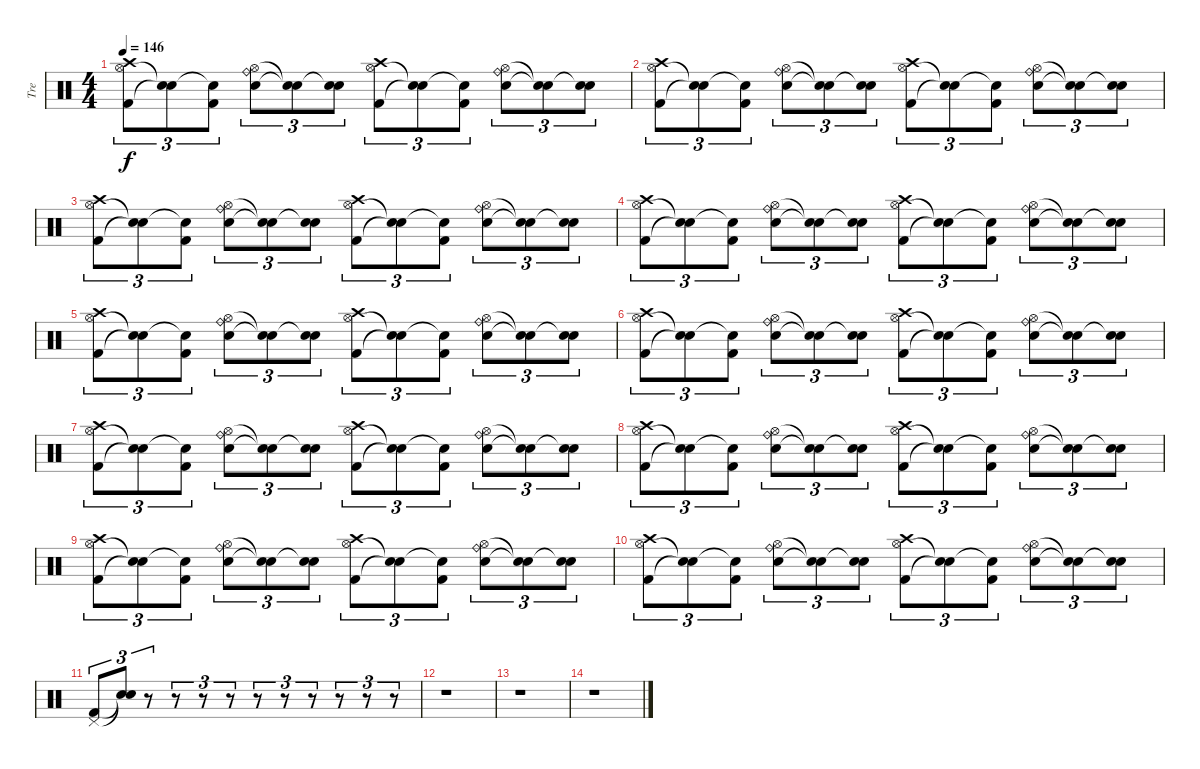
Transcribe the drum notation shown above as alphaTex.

\track ("Tre" "Tre") {instrument percussion}
\staff {score}
\articulation defaults
\ts (4 4)
\tempo 146
\clef neutral
\ks c
("Kick (hit) 2" "Hi-Hat (open)" "Crash high (hit)").8{tu (3 2) dy f} ("Snare (hit)"{t} "Snare (hit)"{t}).8{tu (3 2)} ("Kick (hit) 2" "Snare (hit)"{t}).8{tu (3 2)} ("Electric Snare (hit)" "Hi-Hat (open)" "Ride (bell)").8{tu (3 2)} ("Snare (hit)"{t} "Snare (hit)"{t}).8{tu (3 2)} ("Electric Snare (hit)" "Snare (hit)"{t}).8{tu (3 2)} ("Kick (hit) 2" "Hi-Hat (open)" "Crash high (hit)").8{tu (3 2)} ("Snare (hit)"{t} "Snare (hit)"{t}).8{tu (3 2)} ("Kick (hit) 2" "Snare (hit)"{t}).8{tu (3 2)} ("Electric Snare (hit)" "Hi-Hat (open)" "Ride (bell)").8{tu (3 2)} ("Snare (hit)"{t} "Snare (hit)"{t}).8{tu (3 2)} ("Electric Snare (hit)" "Snare (hit)"{t}).8{tu (3 2)} |
("Kick (hit) 2" "Hi-Hat (open)" "Crash high (hit)").8{tu (3 2)} ("Snare (hit)"{t} "Snare (hit)"{t}).8{tu (3 2)} ("Kick (hit) 2" "Snare (hit)"{t}).8{tu (3 2)} ("Electric Snare (hit)" "Hi-Hat (open)" "Ride (bell)").8{tu (3 2)} ("Snare (hit)"{t} "Snare (hit)"{t}).8{tu (3 2)} ("Electric Snare (hit)" "Snare (hit)"{t}).8{tu (3 2)} ("Kick (hit) 2" "Hi-Hat (open)" "Crash high (hit)").8{tu (3 2)} ("Snare (hit)"{t} "Snare (hit)"{t}).8{tu (3 2)} ("Kick (hit) 2" "Snare (hit)"{t}).8{tu (3 2)} ("Electric Snare (hit)" "Hi-Hat (open)" "Ride (bell)").8{tu (3 2)} ("Snare (hit)"{t} "Snare (hit)"{t}).8{tu (3 2)} ("Electric Snare (hit)" "Snare (hit)"{t}).8{tu (3 2)} |
("Kick (hit) 2" "Hi-Hat (open)" "Crash high (hit)").8{tu (3 2)} ("Snare (hit)"{t} "Snare (hit)"{t}).8{tu (3 2)} ("Kick (hit) 2" "Snare (hit)"{t}).8{tu (3 2)} ("Electric Snare (hit)" "Hi-Hat (open)" "Ride (bell)").8{tu (3 2)} ("Snare (hit)"{t} "Snare (hit)"{t}).8{tu (3 2)} ("Electric Snare (hit)" "Snare (hit)"{t}).8{tu (3 2)} ("Kick (hit) 2" "Hi-Hat (open)" "Crash high (hit)").8{tu (3 2)} ("Snare (hit)"{t} "Snare (hit)"{t}).8{tu (3 2)} ("Kick (hit) 2" "Snare (hit)"{t}).8{tu (3 2)} ("Electric Snare (hit)" "Hi-Hat (open)" "Ride (bell)").8{tu (3 2)} ("Snare (hit)"{t} "Snare (hit)"{t}).8{tu (3 2)} ("Electric Snare (hit)" "Snare (hit)"{t}).8{tu (3 2)} |
("Kick (hit) 2" "Hi-Hat (open)" "Crash high (hit)").8{tu (3 2)} ("Snare (hit)"{t} "Snare (hit)"{t}).8{tu (3 2)} ("Kick (hit) 2" "Snare (hit)"{t}).8{tu (3 2)} ("Electric Snare (hit)" "Hi-Hat (open)" "Ride (bell)").8{tu (3 2)} ("Snare (hit)"{t} "Snare (hit)"{t}).8{tu (3 2)} ("Electric Snare (hit)" "Snare (hit)"{t}).8{tu (3 2)} ("Kick (hit) 2" "Hi-Hat (open)" "Crash high (hit)").8{tu (3 2)} ("Snare (hit)"{t} "Snare (hit)"{t}).8{tu (3 2)} ("Kick (hit) 2" "Snare (hit)"{t}).8{tu (3 2)} ("Electric Snare (hit)" "Hi-Hat (open)" "Ride (bell)").8{tu (3 2)} ("Snare (hit)"{t} "Snare (hit)"{t}).8{tu (3 2)} ("Electric Snare (hit)" "Snare (hit)"{t}).8{tu (3 2)} |
("Kick (hit) 2" "Hi-Hat (open)" "Crash high (hit)").8{tu (3 2)} ("Snare (hit)"{t} "Snare (hit)"{t}).8{tu (3 2)} ("Kick (hit) 2" "Snare (hit)"{t}).8{tu (3 2)} ("Electric Snare (hit)" "Hi-Hat (open)" "Ride (bell)").8{tu (3 2)} ("Snare (hit)"{t} "Snare (hit)"{t}).8{tu (3 2)} ("Electric Snare (hit)" "Snare (hit)"{t}).8{tu (3 2)} ("Kick (hit) 2" "Hi-Hat (open)" "Crash high (hit)").8{tu (3 2)} ("Snare (hit)"{t} "Snare (hit)"{t}).8{tu (3 2)} ("Kick (hit) 2" "Snare (hit)"{t}).8{tu (3 2)} ("Electric Snare (hit)" "Hi-Hat (open)" "Ride (bell)").8{tu (3 2)} ("Snare (hit)"{t} "Snare (hit)"{t}).8{tu (3 2)} ("Electric Snare (hit)" "Snare (hit)"{t}).8{tu (3 2)} |
("Kick (hit) 2" "Hi-Hat (open)" "Crash high (hit)").8{tu (3 2)} ("Snare (hit)"{t} "Snare (hit)"{t}).8{tu (3 2)} ("Kick (hit) 2" "Snare (hit)"{t}).8{tu (3 2)} ("Electric Snare (hit)" "Hi-Hat (open)" "Ride (bell)").8{tu (3 2)} ("Snare (hit)"{t} "Snare (hit)"{t}).8{tu (3 2)} ("Electric Snare (hit)" "Snare (hit)"{t}).8{tu (3 2)} ("Kick (hit) 2" "Hi-Hat (open)" "Crash high (hit)").8{tu (3 2)} ("Snare (hit)"{t} "Snare (hit)"{t}).8{tu (3 2)} ("Kick (hit) 2" "Snare (hit)"{t}).8{tu (3 2)} ("Electric Snare (hit)" "Hi-Hat (open)" "Ride (bell)").8{tu (3 2)} ("Snare (hit)"{t} "Snare (hit)"{t}).8{tu (3 2)} ("Electric Snare (hit)" "Snare (hit)"{t}).8{tu (3 2)} |
("Kick (hit) 2" "Hi-Hat (open)" "Crash high (hit)").8{tu (3 2)} ("Snare (hit)"{t} "Snare (hit)"{t}).8{tu (3 2)} ("Kick (hit) 2" "Snare (hit)"{t}).8{tu (3 2)} ("Electric Snare (hit)" "Hi-Hat (open)" "Ride (bell)").8{tu (3 2)} ("Snare (hit)"{t} "Snare (hit)"{t}).8{tu (3 2)} ("Electric Snare (hit)" "Snare (hit)"{t}).8{tu (3 2)} ("Kick (hit) 2" "Hi-Hat (open)" "Crash high (hit)").8{tu (3 2)} ("Snare (hit)"{t} "Snare (hit)"{t}).8{tu (3 2)} ("Kick (hit) 2" "Snare (hit)"{t}).8{tu (3 2)} ("Electric Snare (hit)" "Hi-Hat (open)" "Ride (bell)").8{tu (3 2)} ("Snare (hit)"{t} "Snare (hit)"{t}).8{tu (3 2)} ("Electric Snare (hit)" "Snare (hit)"{t}).8{tu (3 2)} |
("Kick (hit) 2" "Hi-Hat (open)" "Crash high (hit)").8{tu (3 2)} ("Snare (hit)"{t} "Snare (hit)"{t}).8{tu (3 2)} ("Kick (hit) 2" "Snare (hit)"{t}).8{tu (3 2)} ("Electric Snare (hit)" "Hi-Hat (open)" "Ride (bell)").8{tu (3 2)} ("Snare (hit)"{t} "Snare (hit)"{t}).8{tu (3 2)} ("Electric Snare (hit)" "Snare (hit)"{t}).8{tu (3 2)} ("Kick (hit) 2" "Hi-Hat (open)" "Crash high (hit)").8{tu (3 2)} ("Snare (hit)"{t} "Snare (hit)"{t}).8{tu (3 2)} ("Kick (hit) 2" "Snare (hit)"{t}).8{tu (3 2)} ("Electric Snare (hit)" "Hi-Hat (open)" "Ride (bell)").8{tu (3 2)} ("Snare (hit)"{t} "Snare (hit)"{t}).8{tu (3 2)} ("Electric Snare (hit)" "Snare (hit)"{t}).8{tu (3 2)} |
("Kick (hit) 2" "Hi-Hat (open)" "Crash high (hit)").8{tu (3 2)} ("Snare (hit)"{t} "Snare (hit)"{t}).8{tu (3 2)} ("Kick (hit) 2" "Snare (hit)"{t}).8{tu (3 2)} ("Electric Snare (hit)" "Hi-Hat (open)" "Ride (bell)").8{tu (3 2)} ("Snare (hit)"{t} "Snare (hit)"{t}).8{tu (3 2)} ("Electric Snare (hit)" "Snare (hit)"{t}).8{tu (3 2)} ("Kick (hit) 2" "Hi-Hat (open)" "Crash high (hit)").8{tu (3 2)} ("Snare (hit)"{t} "Snare (hit)"{t}).8{tu (3 2)} ("Kick (hit) 2" "Snare (hit)"{t}).8{tu (3 2)} ("Electric Snare (hit)" "Hi-Hat (open)" "Ride (bell)").8{tu (3 2)} ("Snare (hit)"{t} "Snare (hit)"{t}).8{tu (3 2)} ("Electric Snare (hit)" "Snare (hit)"{t}).8{tu (3 2)} |
("Kick (hit) 2" "Hi-Hat (open)" "Crash high (hit)").8{tu (3 2)} ("Snare (hit)"{t} "Snare (hit)"{t}).8{tu (3 2)} ("Kick (hit) 2" "Snare (hit)"{t}).8{tu (3 2)} ("Electric Snare (hit)" "Hi-Hat (open)" "Ride (bell)").8{tu (3 2)} ("Snare (hit)"{t} "Snare (hit)"{t}).8{tu (3 2)} ("Electric Snare (hit)" "Snare (hit)"{t}).8{tu (3 2)} ("Kick (hit) 2" "Hi-Hat (open)" "Crash high (hit)").8{tu (3 2)} ("Snare (hit)"{t} "Snare (hit)"{t}).8{tu (3 2)} ("Kick (hit) 2" "Snare (hit)"{t}).8{tu (3 2)} ("Electric Snare (hit)" "Hi-Hat (open)" "Ride (bell)").8{tu (3 2)} ("Snare (hit)"{t} "Snare (hit)"{t}).8{tu (3 2)} ("Electric Snare (hit)" "Snare (hit)"{t}).8{tu (3 2)} |
("Kick (hit) 2" "Pedal Hi-Hat (hit)").8{tu (3 2)} ("Snare (hit)"{t} "Snare (hit)"{t}).8{tu (3 2)} r.8{tu (3 2)} r.8{tu (3 2)} r.8{tu (3 2)} r.8{tu (3 2)} r.8{tu (3 2)} r.8{tu (3 2)} r.8{tu (3 2)} r.8{tu (3 2)} r.8{tu (3 2)} r.8{tu (3 2)} |
r.1 |
r.1 |
r.1
